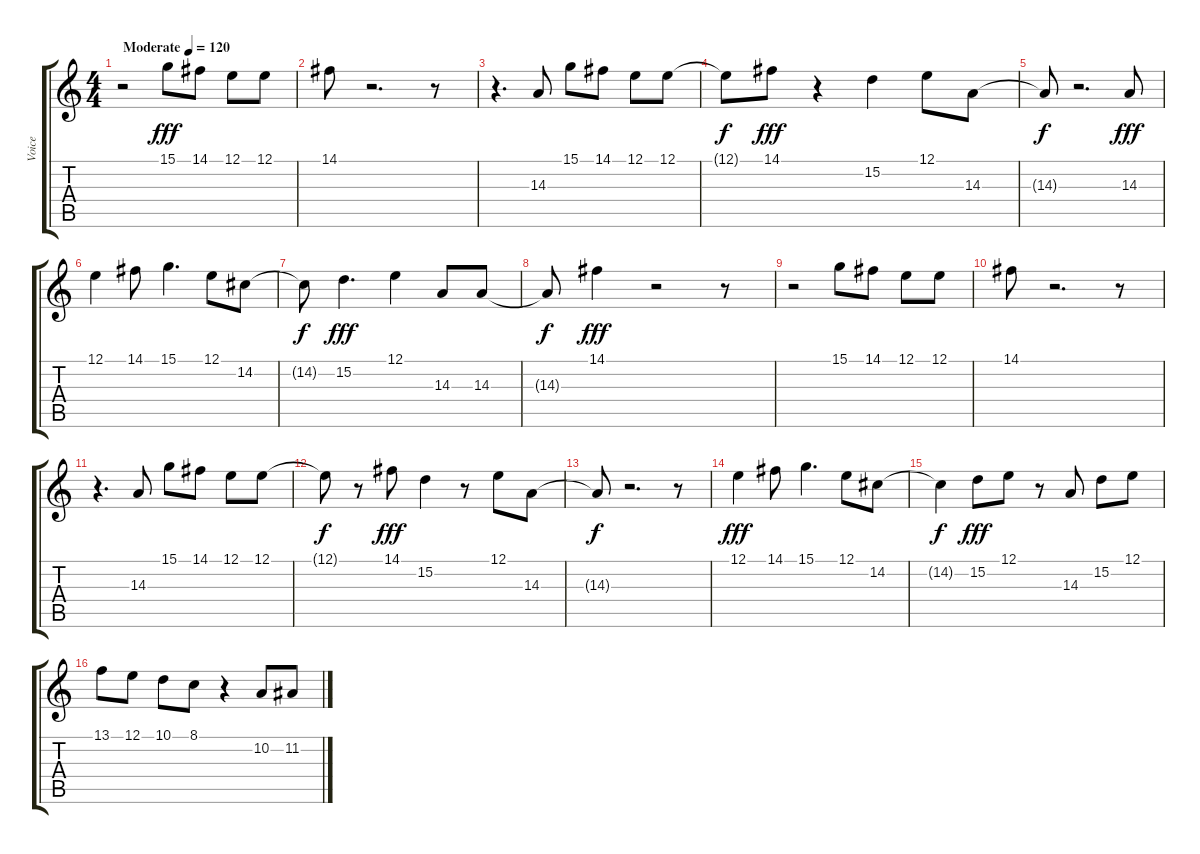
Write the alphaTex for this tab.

\track ("Voice" "Voice") {instrument voiceoohs}
\staff {score tabs}
\tuning (E4 B3 G3 D3 A2 E2) {hide}
\ts (4 4)
\tempo (120 "Moderate")
\clef g2
\ks c
r.2{dy fff instrument voiceoohs} 15.1.8 14.1.8 12.1.8 12.1.8 |
14.1.8 r.2{d} r.8 |
r.4{d} 14.3.8 15.1.8 14.1.8 12.1.8 12.1.8 |
12.1{t}.8{dy f} 14.1.8{dy fff} r.4 15.2.4 12.1.8 14.3.8 |
14.3{t}.8{dy f} r.2{d} 14.3.8{dy fff} |
12.1.4 14.1.8 15.1.4{d} 12.1.8 14.2.8 |
14.2{t}.8{dy f} 15.2.4{d dy fff} 12.1.4 14.3.8 14.3.8 |
14.3{t}.8{dy f} 14.1.4{dy fff} r.2 r.8 |
r.2 15.1.8 14.1.8 12.1.8 12.1.8 |
14.1.8 r.2{d} r.8 |
r.4{d} 14.3.8 15.1.8 14.1.8 12.1.8 12.1.8 |
12.1{t}.8{dy f} r.8 14.1.8{dy fff} 15.2.4 r.8 12.1.8 14.3.8 |
14.3{t}.8{dy f} r.2{d} r.8 |
12.1.4{dy fff} 14.1.8 15.1.4{d} 12.1.8 14.2.8 |
14.2{t}.4{dy f} 15.2.8{dy fff} 12.1.8 r.8 14.3.8 15.2.8 12.1.8 |
13.1.8 12.1.8 10.1.8 8.1.8 r.4 10.2.8 11.2.8
